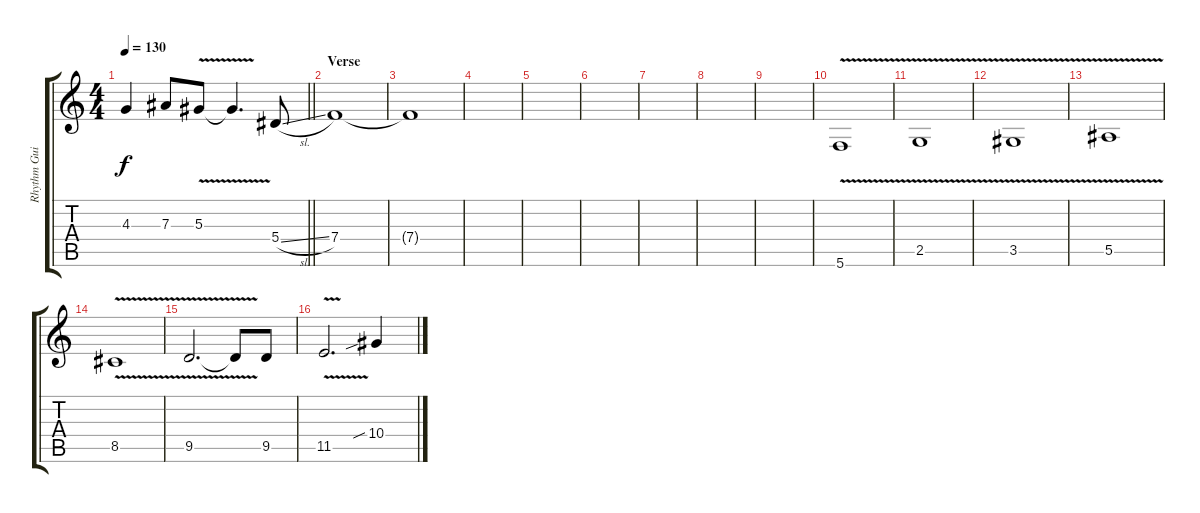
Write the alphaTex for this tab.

\track ("Rhythm Guitar 2" "Rhythm Gui") {instrument distortionguitar}
\staff {score tabs}
\tuning (C4 G3 Eb3 Bb2 F2 C2) {hide}
\ts (4 4)
\tempo 130
\clef g2
\barLineRight lightlight
\ks c
4.3.4{dy f} 7.3.8 5.3{v}.8 5.3{t}.4{d} 5.4{sl}.8 |
\section ("" "Verse")
7.4.1 |
7.4{t}.1 |
|
|
|
|
|
|
5.6{v}.1 |
2.5{v}.1 |
3.5{v}.1 |
5.5{v}.1 |
8.5{v}.1 |
9.5{v}.2{d} 9.5{t}.8 9.5.8 |
11.5{v}.2{d} 10.4{sib}.4
